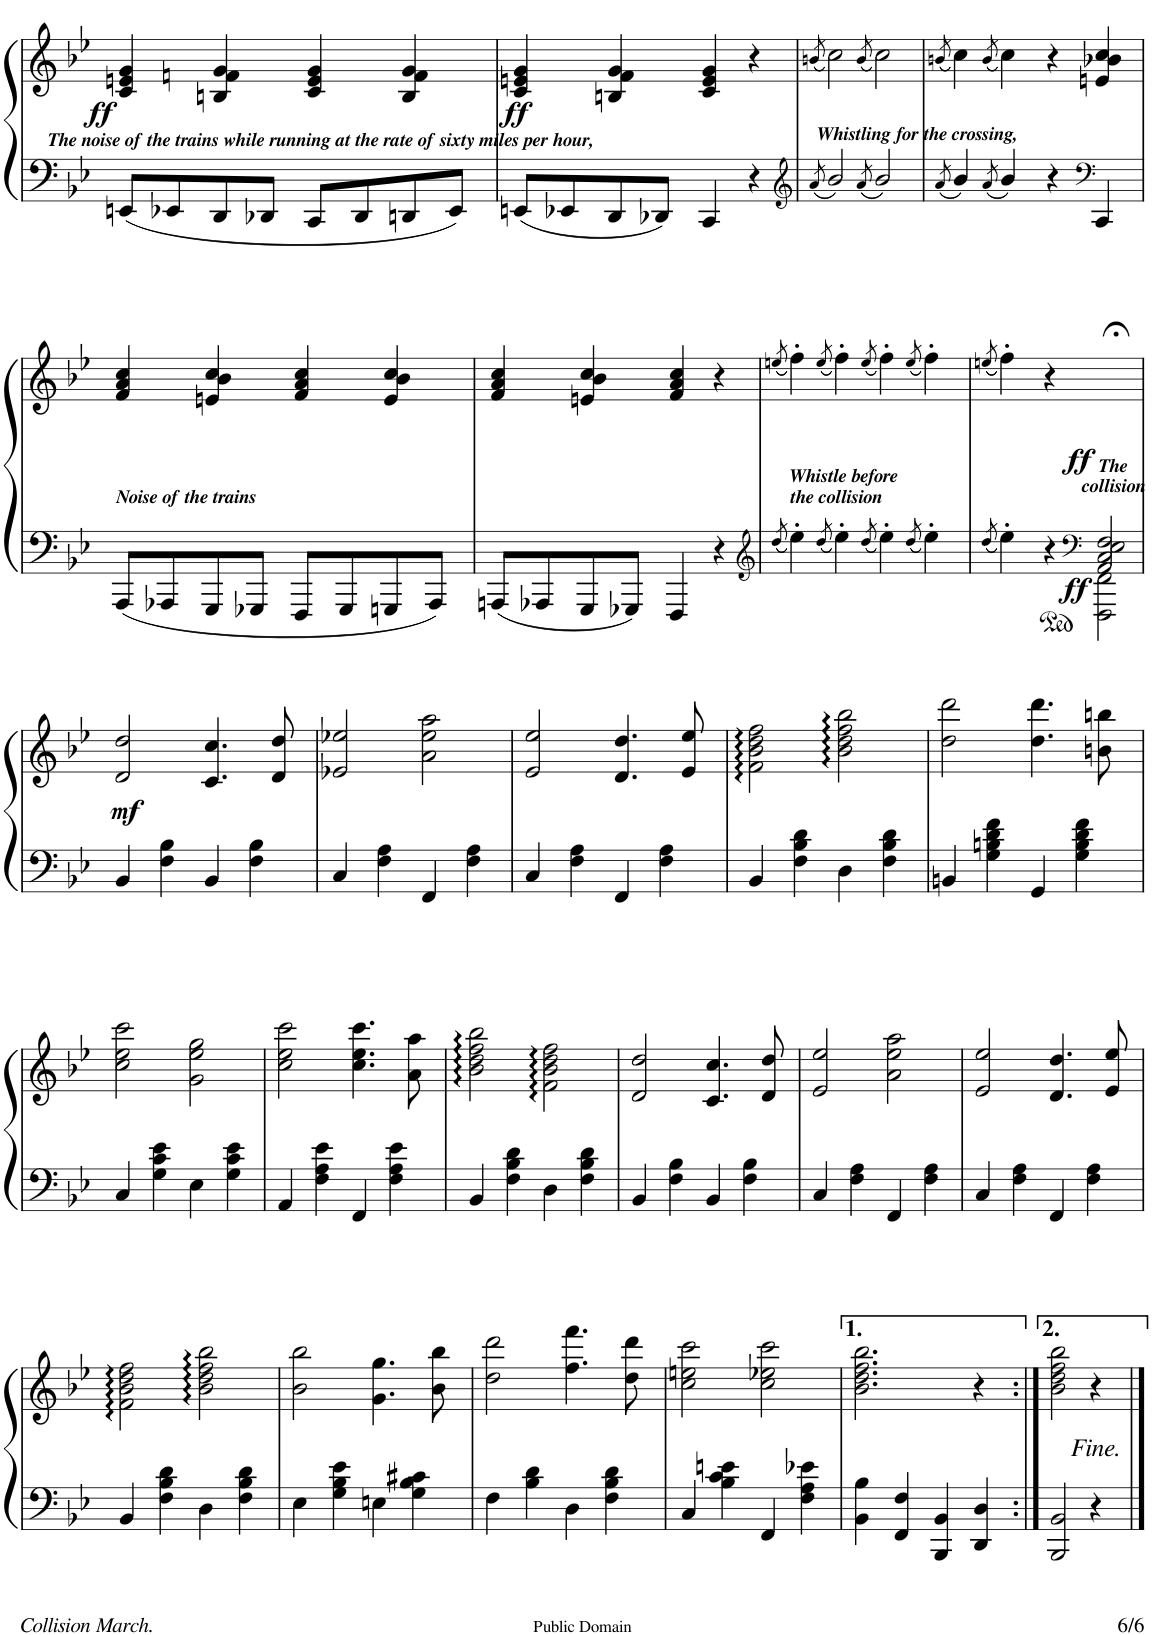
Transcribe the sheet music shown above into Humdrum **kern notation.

**kern	**kern	**dynam
*part1	*part1	*part1
*staff2	*staff1	*staff1/2
*I"PIANO.	*	*
*I'Pno	*	*
!!LO:PB:g=z
*clefF4	*clefG2	*
*k[b-e-]	*k[b-e-]	*
*B-:	*B-:	*
*M4/4	*M4/4	*
*met(c)	*met(c)	*
=83	=83	=83
!LO:TX:a:Bi:t=The noise of the trains while running at the rate of sixty miles per hour,	!	!
!	!	!LO:DY:b
8EEn/L	4c/ 4en/ 4g/	ff
8EE-X/	.	.
8DD/	4Bn/ 4fn/ 4g/	.
8DD-X/J	.	.
8CC/L	4c/ 4e/ 4g/	.
8DD-/	.	.
8DDn/	4B/ 4f/ 4g/	.
8EE-/J	.	.
=84	=84	=84
!	!	!LO:DY:b
8EEn/L	4c/ 4en/ 4g/	ff
8EE-X/	.	.
8DD/	4Bn/ 4f/ 4g/	.
8DD-X/J	.	.
4CC/	4c/ 4e/ 4g/	.
4r	4r	.
=85	=85	=85
*clefG2	*	*
8qa/	(8qbn/	.
!LO:TX:a:Bi:t=Whistling for the crossing,	!	!
2b-/	2cc\)	.
8qa/	(8qb/	.
2b-/	2cc\)	.
=86	=86	=86
8qa/	(8qbn/	.
4b-/	4cc\)	.
8qa/	(8qb/	.
4b-/	4cc\)	.
4r	4r	.
*clefF4	*	*
4CC/	4en/ 4b-X/ 4cc/	.
!!LO:LB:g=z
=87	=87	=87
!LO:TX:a:Bi:t=Noise of the trains	!	!
8AAA/L	4f/ 4a/ 4cc/	.
8AAA-X/	.	.
8GGG/	4en/ 4b-/ 4cc/	.
8GGG-X/J	.	.
8FFF/L	4f/ 4a/ 4cc/	.
8GGG-/	.	.
8GGGn/	4e/ 4b-/ 4cc/	.
8AAA-/J	.	.
=88	=88	=88
8AAAn/L	4f/ 4a/ 4cc/	.
8AAA-X/	.	.
8GGG/	4en/ 4b-/ 4cc/	.
8GGG-X/J	.	.
4FFF/	4f/ 4a/ 4cc/	.
4r	4r	.
=89	=89	=89
*clefG2	*	*
8qdd/	(8qeen/	.
!LO:TX:a:Bi:t=Whistle before	!	!
!LO:TX:a:t=the collision	!	!
4ee-'\	4ff'\)	.
8qdd/	(8qee/	.
4ee-'\	4ff'\)	.
8qdd/	(8qee/	.
4ee-'\	4ff'\)	.
8qdd/	(8qee/	.
4ee-'\	4ff'\)	.
=90	=90	=90
*^	*	*
.	8qdd/	(8qeen/	.
2ryy	4ee-'\	4ff'\)	.
.	4r	4r	.
*clefF4	*	*	*
!LO:TX:a:Bi:t=The	!	!	!
!LO:TX:a:t=collision	!	!	!
!	!	!	!LO:DY:b=2
!	!	!	!LO:DY:n=1:b
2AA/;< 2C/;< 2E-/;< 2F/;<	2FFF\ 2FF\	2ryy	ff ff
!!LO:LB:g=z
=91	=91	=91	=91
!	!	!	!LO:DY:b
*v	*v	*	*
4BB-/	2d/ 2dd/	mf
4F\ 4B-\	.	.
4BB-/	4.c/ 4.cc/	.
4F\ 4B-\	.	.
.	8d/ 8dd/	.
=92	=92	=92
4C/	2e-X/ 2ee-X/	.
4F\ 4A\	.	.
4FF/	2a\ 2ee-\ 2aa\	.
4F\ 4A\	.	.
=93	=93	=93
4C/	2e-/ 2ee-/	.
4F\ 4A\	.	.
4FF/	4.d/ 4.dd/	.
4F\ 4A\	.	.
.	8e-/ 8ee-/	.
=94	=94	=94
4BB-/	2f\ 2b-\ 2dd\ 2ff\	.
4F\ 4B-\ 4d\	.	.
4D\	2b-\ 2dd\ 2ff\ 2bb-\	.
4F\ 4B-\ 4d\	.	.
=95	=95	=95
4BBn/	2dd\ 2ddd\	.
4G\ 4Bn\ 4d\ 4f\	.	.
4GG/	4.dd\ 4.ddd\	.
4G\ 4B\ 4d\ 4f\	.	.
.	8bn\ 8bbn\	.
!!LO:LB:g=z
=96	=96	=96
4C/	2cc\ 2ee-\ 2ccc\	.
4G\ 4c\ 4e-\	.	.
4E-\	2g\ 2ee-\ 2gg\	.
4G\ 4c\ 4e-\	.	.
=97	=97	=97
4AA/	2cc\ 2ee-\ 2ccc\	.
4F\ 4A\ 4e-\	.	.
4FF/	4.cc\ 4.ee-\ 4.ccc\	.
4F\ 4A\ 4e-\	.	.
.	8a\ 8aa\	.
=98	=98	=98
4BB-/	2b-\ 2dd\ 2ff\ 2bb-\	.
4F\ 4B-\ 4d\	.	.
4D\	2f\ 2b-\ 2dd\ 2ff\	.
4F\ 4B-\ 4d\	.	.
=99	=99	=99
4BB-/	2d/ 2dd/	.
4F\ 4B-\	.	.
4BB-/	4.c/ 4.cc/	.
4F\ 4B-\	.	.
.	8d/ 8dd/	.
=100	=100	=100
4C/	2e-/ 2ee-/	.
4F\ 4A\	.	.
4FF/	2a\ 2ee-\ 2aa\	.
4F\ 4A\	.	.
=101	=101	=101
4C/	2e-/ 2ee-/	.
4F\ 4A\	.	.
4FF/	4.d/ 4.dd/	.
4F\ 4A\	.	.
.	8e-/ 8ee-/	.
!!LO:LB:g=z
=102	=102	=102
4BB-/	2f\ 2b-\ 2dd\ 2ff\	.
4F\ 4B-\ 4d\	.	.
4D\	2b-\ 2dd\ 2ff\ 2bb-\	.
4F\ 4B-\ 4d\	.	.
=103	=103	=103
4E-\	2b-\ 2bb-\	.
4G\ 4B-\ 4e-\	.	.
4En\	4.g\ 4.gg\	.
4G\ 4B-\ 4c#X\	.	.
.	8b-\ 8bb-\	.
=104	=104	=104
4F\	2dd\ 2ddd\	.
4B-\ 4d\	.	.
4D\	4.ff\ 4.fff\	.
4F\ 4B-\ 4d\	.	.
.	8dd\ 8ddd\	.
=105	=105	=105
4C/	2cc\ 2een\ 2ccc\	.
4B-\ 4c\ 4en\	.	.
4FF/	2cc\ 2ee-X\ 2ccc\	.
4F\ 4A\ 4e-X\	.	.
=106	=106	=106
4BB-\ 4B-\	2.b-\ 2.dd\ 2.ff\ 2.bb-\	.
4FF/ 4F/	.	.
4BBB-/ 4BB-/	.	.
4DD/ 4D/	4r	.
=107:|!	=107:|!	=107:|!
2BBB-/ 2BB-/	2b-\ 2dd\ 2ff\ 2bb-\	.
4r	4r	.
==	==	==
*-	*-	*-
